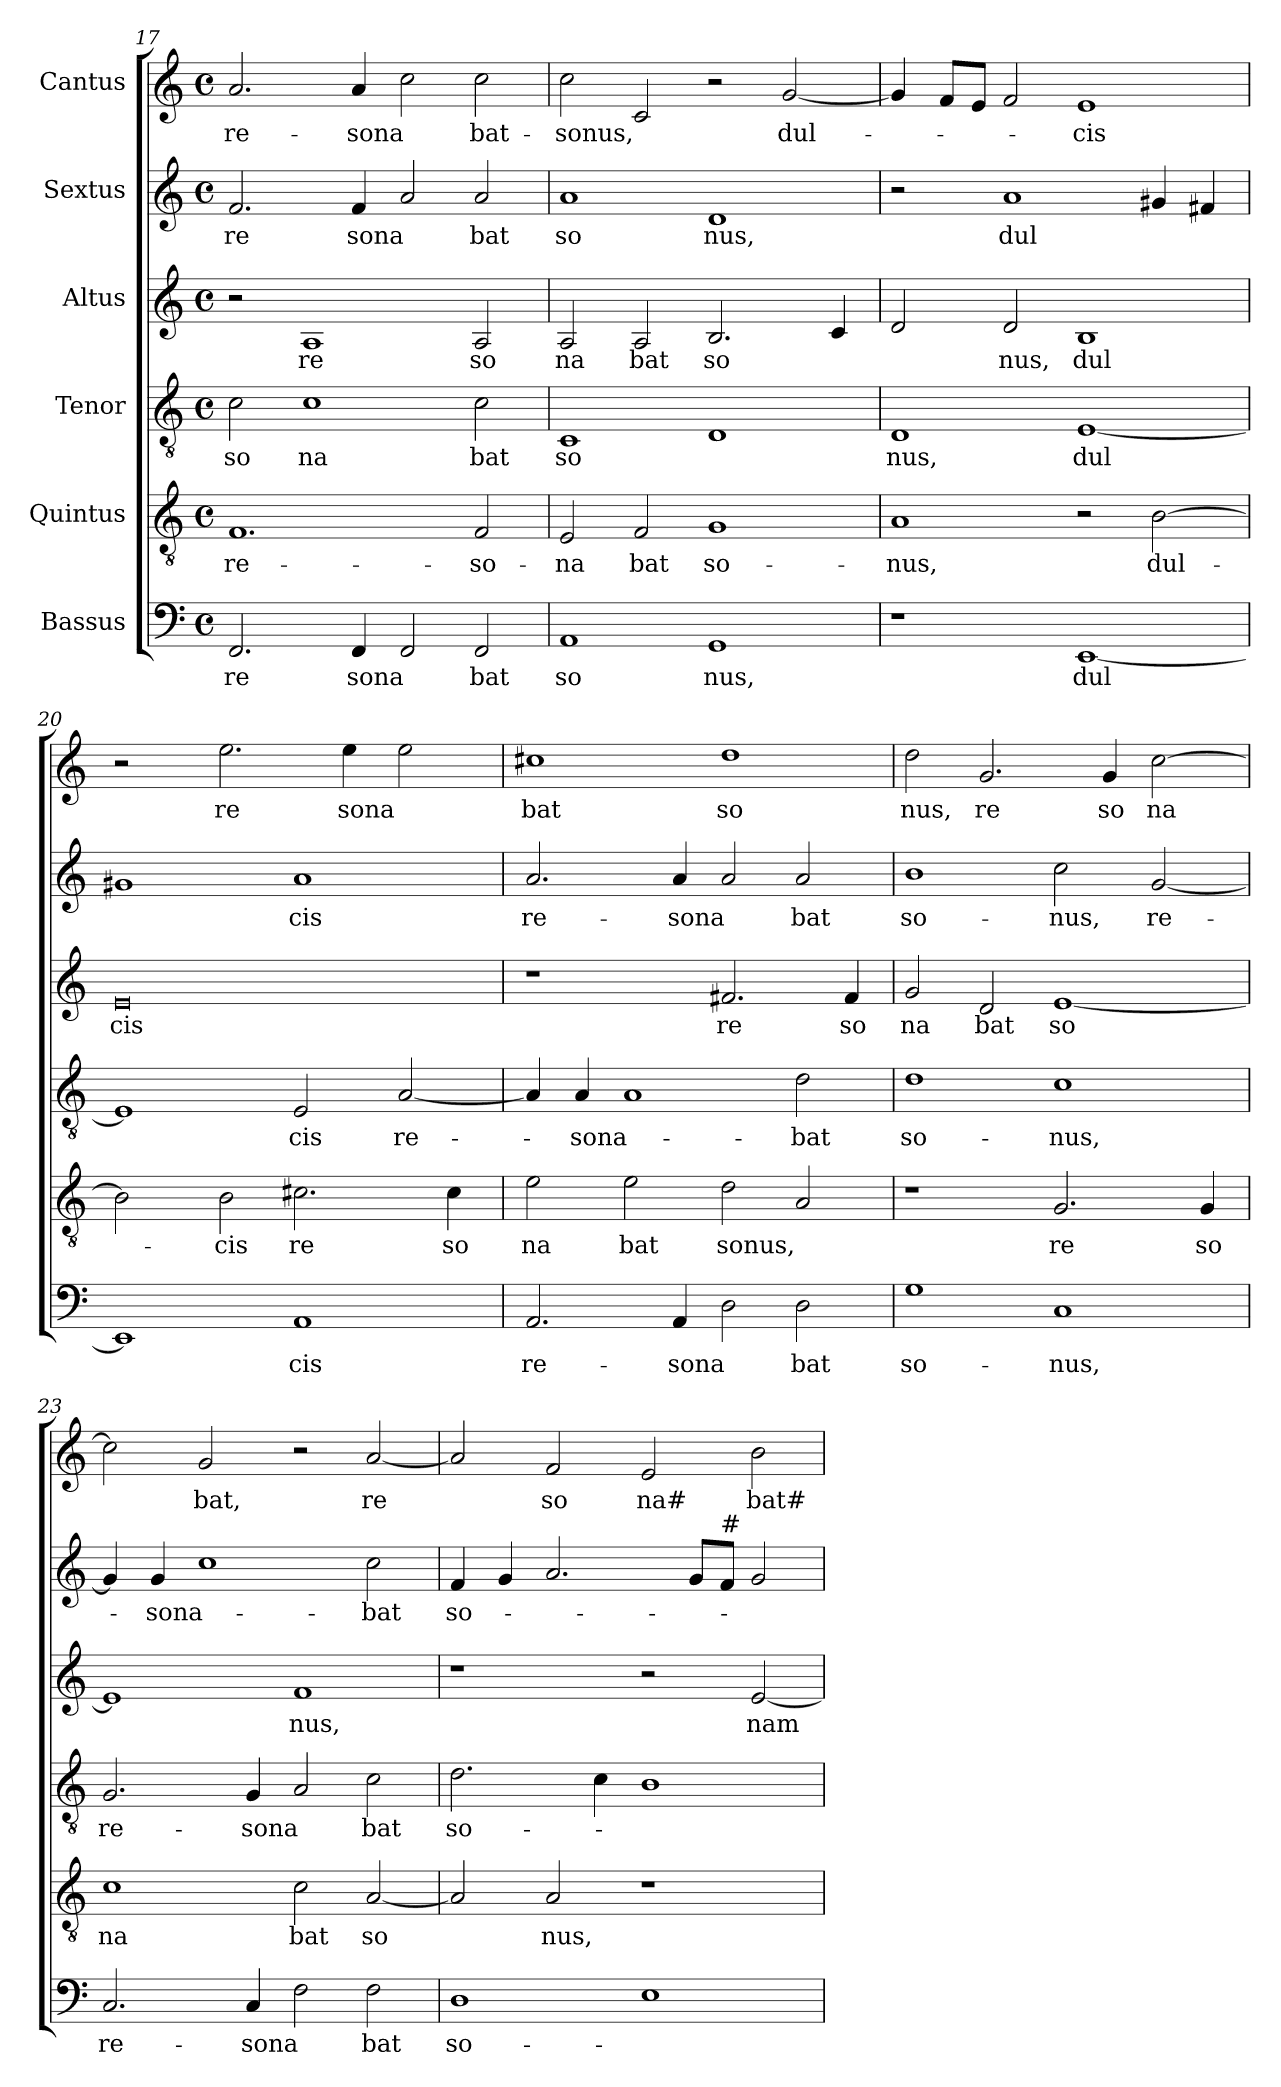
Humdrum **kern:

**kern	**text	**kern	**text	**kern	**text	**kern	**text	**kern	**text	**kern	**text
*part6	*part6	*part5	*part5	*part4	*part4	*part3	*part3	*part2	*part2	*part1	*part1
*staff6	*staff6	*staff5	*staff5	*staff4	*staff4	*staff3	*staff3	*staff2	*staff2	*staff1	*staff1
*I"Bassus	*	*I"Quintus	*	*I"Tenor	*	*I"Altus	*	*I"Sextus	*	*I"Cantus	*
*clefF4	*	*clefGv2	*	*clefGv2	*	*clefG2	*	*clefG2	*	*clefG2	*
*M4/4	*	*M4/4	*	*M4/4	*	*M4/4	*	*M4/4	*	*M4/4	*
*met(c)	*	*met(c)	*	*met(c)	*	*met(c)	*	*met(c)	*	*met(c)	*
=17	=17	=17	=17	=17	=17	=17	=17	=17	=17	=17	=17
!	!LO:LY:b:cj	!	!LO:LY:b:cj	!	!LO:LY:b:cj	!	!	!	!LO:LY:b:cj	!	!LO:LY:b:cj
2.FF/	re	1.F	re-	2c\	so	2r	.	2.f/	re	2.a/	re-
!	!	!	!	!	!LO:LY:b:cj	!	!LO:LY:b:cj	!	!	!	!
.	.	.	.	1c	na	1A	re	.	.	.	.
!	!LO:LY:b	!	!	!	!	!	!	!	!LO:LY:b	!	!LO:LY:b
4FF/	sona	.	.	.	.	.	.	4f/	sona	4a/	-sona
2FF/	.	.	.	.	.	.	.	2a/	.	2cc\	.
!	!LO:LY:b:cj	!	!LO:LY:b:cj	!	!LO:LY:b:cj	!	!LO:LY:b:cj	!	!LO:LY:b:cj	!	!LO:LY:b:cj
2FF/	bat	2F/	-so-	2c\	bat	2A/	so	2a/	bat	2cc\	bat-
=18	=18	=18	=18	=18	=18	=18	=18	=18	=18	=18	=18
!	!LO:LY:b:cj	!	!LO:LY:b:cj	!	!LO:LY:b:cj	!	!LO:LY:b:cj	!	!LO:LY:b:cj	!	!LO:LY:b
1AA	so	2E/	-na	1C	so	2A/	na	1a	so	2cc\	-sonus,
!	!	!	!LO:LY:b:cj	!	!	!	!LO:LY:b:cj	!	!	!	!
.	.	2F/	bat	.	.	2A/	bat	.	.	2c/	.
!	!LO:LY:b:cj	!	!LO:LY:b:cj	!	!	!	!LO:LY:b:cj	!	!LO:LY:b:cj	!	!
1GG	nus,	1G	so-	1D	.	2.B/	so	1d	nus,	2r	.
!	!	!	!	!	!	!	!	!	!	!	!LO:LY:b
.	.	.	.	.	.	.	.	.	.	[<2g/	dul-
.	.	.	.	.	.	4c/	.	.	.	.	.
=19	=19	=19	=19	=19	=19	=19	=19	=19	=19	=19	=19
!	!	!	!LO:LY:b:cj	!	!LO:LY:b:cj	!	!	!	!	!	!
1r	.	1A	-nus,	1D	nus,	2d/	.	2r	.	4g/]	.
.	.	.	.	.	.	.	.	.	.	8f/L	.
.	.	.	.	.	.	.	.	.	.	8e/J	.
!	!	!	!	!	!	!	!LO:LY:b:cj	!	!LO:LY:b:cj	!	!
.	.	.	.	.	.	2d/	nus,	1a	dul	2f/	.
!	!LO:LY:b:cj	!	!	!	!LO:LY:b:cj	!	!LO:LY:b:cj	!	!	!	!LO:LY:b:cj
[>1EE	dul	2r	.	[>1E	dul	1B	dul	.	.	1e	-cis
!	!	!	!LO:LY:b	!	!	!	!	!	!	!	!
.	.	[>2B\	dul-	.	.	.	.	4g#X/	.	.	.
.	.	.	.	.	.	.	.	4f#X/	.	.	.
!!LO:PB:g=z
=20	=20	=20	=20	=20	=20	=20	=20	=20	=20	=20	=20
!	!	!	!	!	!	!	!LO:LY:b:cj	!	!	!	!
*^	*	*^	*	*	*	*	*	*^	*	*	*
1EE]	4ryy	.	2B\]	4ryy	.	1E]	.	0e	cis	1g#X	4ryy	.	2r	.
.	64ryy	.	.	1..ryy	.	.	.	.	.	.	64ryy	.	.	.
.	1ryy	.	.	.	.	.	.	.	.	.	1ryy	.	.	.
!	!	!	!	!	!LO:LY:b:cj	!	!	!	!	!	!	!	!	!LO:LY:b:cj
.	.	.	2B\	.	-cis	.	.	.	.	.	.	.	2.ee\	re
!	!	!LO:LY:b:cj	!	!	!LO:LY:b:cj	!	!LO:LY:b:cj	!	!	!	!	!LO:LY:b:cj	!	!
1AA	.	cis	2.c#X\	.	re	2E/	cis	.	.	1a	.	cis	.	.
!	!	!	!	!	!	!	!	!	!	!	!	!	!	!LO:LY:b
.	.	.	.	.	.	.	.	.	.	.	.	.	4ee\	sona
.	2ryy	.	.	.	.	.	.	.	.	.	2ryy	.	.	.
!	!	!	!	!	!	!	!LO:LY:b:cj	!	!	!	!	!	!	!
.	.	.	.	.	.	[<2A/	re-	.	.	.	.	.	2ee\	.
!	!	!	!	!	!LO:LY:b:cj	!	!	!	!	!	!	!	!	!
.	.	.	4c#\	.	so	.	.	.	.	.	.	.	.	.
.	8...ryy	.	.	.	.	.	.	.	.	.	8...ryy	.	.	.
=21	=21	=21	=21	=21	=21	=21	=21	=21	=21	=21	=21	=21	=21	=21
!	!	!LO:LY:b:cj	!	!	!LO:LY:b:cj	!	!	!	!	!	!	!LO:LY:b:cj	!	!LO:LY:b:cj
*v	*v	*	*	*	*	*	*	*	*	*v	*v	*	*	*
*	*	*v	*v	*	*	*	*	*	*	*	*	*
2.AA/	re-	2e\	na	4A/]	.	1r	.	2.a/	re-	1cc#X	bat
!	!	!	!	!	!LO:LY:b	!	!	!	!	!	!
.	.	.	.	4A/	-sona-	.	.	.	.	.	.
!	!	!	!LO:LY:b:cj	!	!	!	!	!	!	!	!
.	.	2e\	bat	1A	.	.	.	.	.	.	.
!	!LO:LY:b	!	!	!	!	!	!	!	!LO:LY:b	!	!
4AA/	-sona	.	.	.	.	.	.	4a/	-sona	.	.
!	!	!	!LO:LY:b	!	!	!	!LO:LY:b:cj	!	!	!	!LO:LY:b:cj
2D\	.	2d\	sonus,	.	.	2.f#X/	re	2a/	.	1dd	so
!	!LO:LY:b:cj	!	!	!	!LO:LY:b:cj	!	!	!	!LO:LY:b:cj	!	!
2D\	bat	2A/	.	2d\	-bat	.	.	2a/	bat	.	.
!	!	!	!	!	!	!	!LO:LY:b:cj	!	!	!	!
.	.	.	.	.	.	4f#/	so	.	.	.	.
=22	=22	=22	=22	=22	=22	=22	=22	=22	=22	=22	=22
!	!LO:LY:b:cj	!	!	!	!LO:LY:b:cj	!	!LO:LY:b:cj	!	!LO:LY:b:cj	!	!LO:LY:b:cj
1G	so-	1r	.	1d	so-	2g/	na	1b	so-	2dd\	nus,
!	!	!	!	!	!	!	!LO:LY:b:cj	!	!	!	!LO:LY:b:cj
.	.	.	.	.	.	2d/	bat	.	.	2.g/	re
!	!LO:LY:b:cj	!	!LO:LY:b:cj	!	!LO:LY:b:cj	!	!LO:LY:b:cj	!	!LO:LY:b:cj	!	!
1C	-nus,	2.G/	re	1c	-nus,	[<1e	so	2cc\	-nus,	.	.
!	!	!	!	!	!	!	!	!	!	!	!LO:LY:b:cj
.	.	.	.	.	.	.	.	.	.	4g/	so
!	!	!	!	!	!	!	!	!	!LO:LY:b:cj	!	!LO:LY:b:cj
.	.	.	.	.	.	.	.	[<2g/	re-	[>2cc\	na
!	!	!	!LO:LY:b:cj	!	!	!	!	!	!	!	!
.	.	4G/	so	.	.	.	.	.	.	.	.
=23	=23	=23	=23	=23	=23	=23	=23	=23	=23	=23	=23
!	!LO:LY:b:cj	!	!LO:LY:b:cj	!	!LO:LY:b:cj	!	!	!	!	!	!
2.C/	re-	1c	na	2.G/	re-	1e]	.	4g/]	.	2cc\]	.
!	!	!	!	!	!	!	!	!	!LO:LY:b	!	!
.	.	.	.	.	.	.	.	4g/	-sona-	.	.
!	!	!	!	!	!	!	!	!	!	!	!LO:LY:b:cj
.	.	.	.	.	.	.	.	1cc	.	2g/	bat,
!	!LO:LY:b	!	!	!	!LO:LY:b	!	!	!	!	!	!
4C/	-sona	.	.	4G/	-sona	.	.	.	.	.	.
!	!	!	!LO:LY:b:cj	!	!	!	!LO:LY:b:cj	!	!	!	!
2F\	.	2c\	bat	2A/	.	1f	nus,	.	.	2r	.
!	!LO:LY:b:cj	!	!LO:LY:b:cj	!	!LO:LY:b:cj	!	!	!	!LO:LY:b:cj	!	!LO:LY:b:cj
2F\	bat	[<2A/	so	2c\	bat	.	.	2cc\	-bat	[<2a/	re
=24	=24	=24	=24	=24	=24	=24	=24	=24	=24	=24	=24
!	!LO:LY:b:cj	!	!	!	!LO:LY:b:cj	!	!	!	!LO:LY:b:cj	!	!
1D	so-	2A/]	.	2.d\	so-	1r	.	4f/	so-	2a/]	.
.	.	.	.	.	.	.	.	4g/	.	.	.
!	!	!	!LO:LY:b:cj	!	!	!	!	!	!	!	!LO:LY:b:cj
.	.	2A/	nus,	.	.	.	.	2.a/	.	2f/	so
.	.	.	.	4c\	.	.	.	.	.	.	.
!	!	!	!	!	!	!	!	!	!	!	!LO:LY:b:cj
1E	.	1r	.	1B	.	2r	.	.	.	2e/	na#
.	.	.	.	.	.	.	.	8g/L	.	.	.
!	!	!	!	!	!	!	!	!LO:TX:a:t=#	!	!	!
.	.	.	.	.	.	.	.	8f/J	.	.	.
!	!	!	!	!	!	!	!LO:LY:b	!	!	!	!LO:LY:b:rj
.	.	.	.	.	.	[<2e/	nam	2g/	.	2b\	bat#
=	=	=	=	=	=	=	=	=	=	=	=
*-	*-	*-	*-	*-	*-	*-	*-	*-	*-	*-	*-
